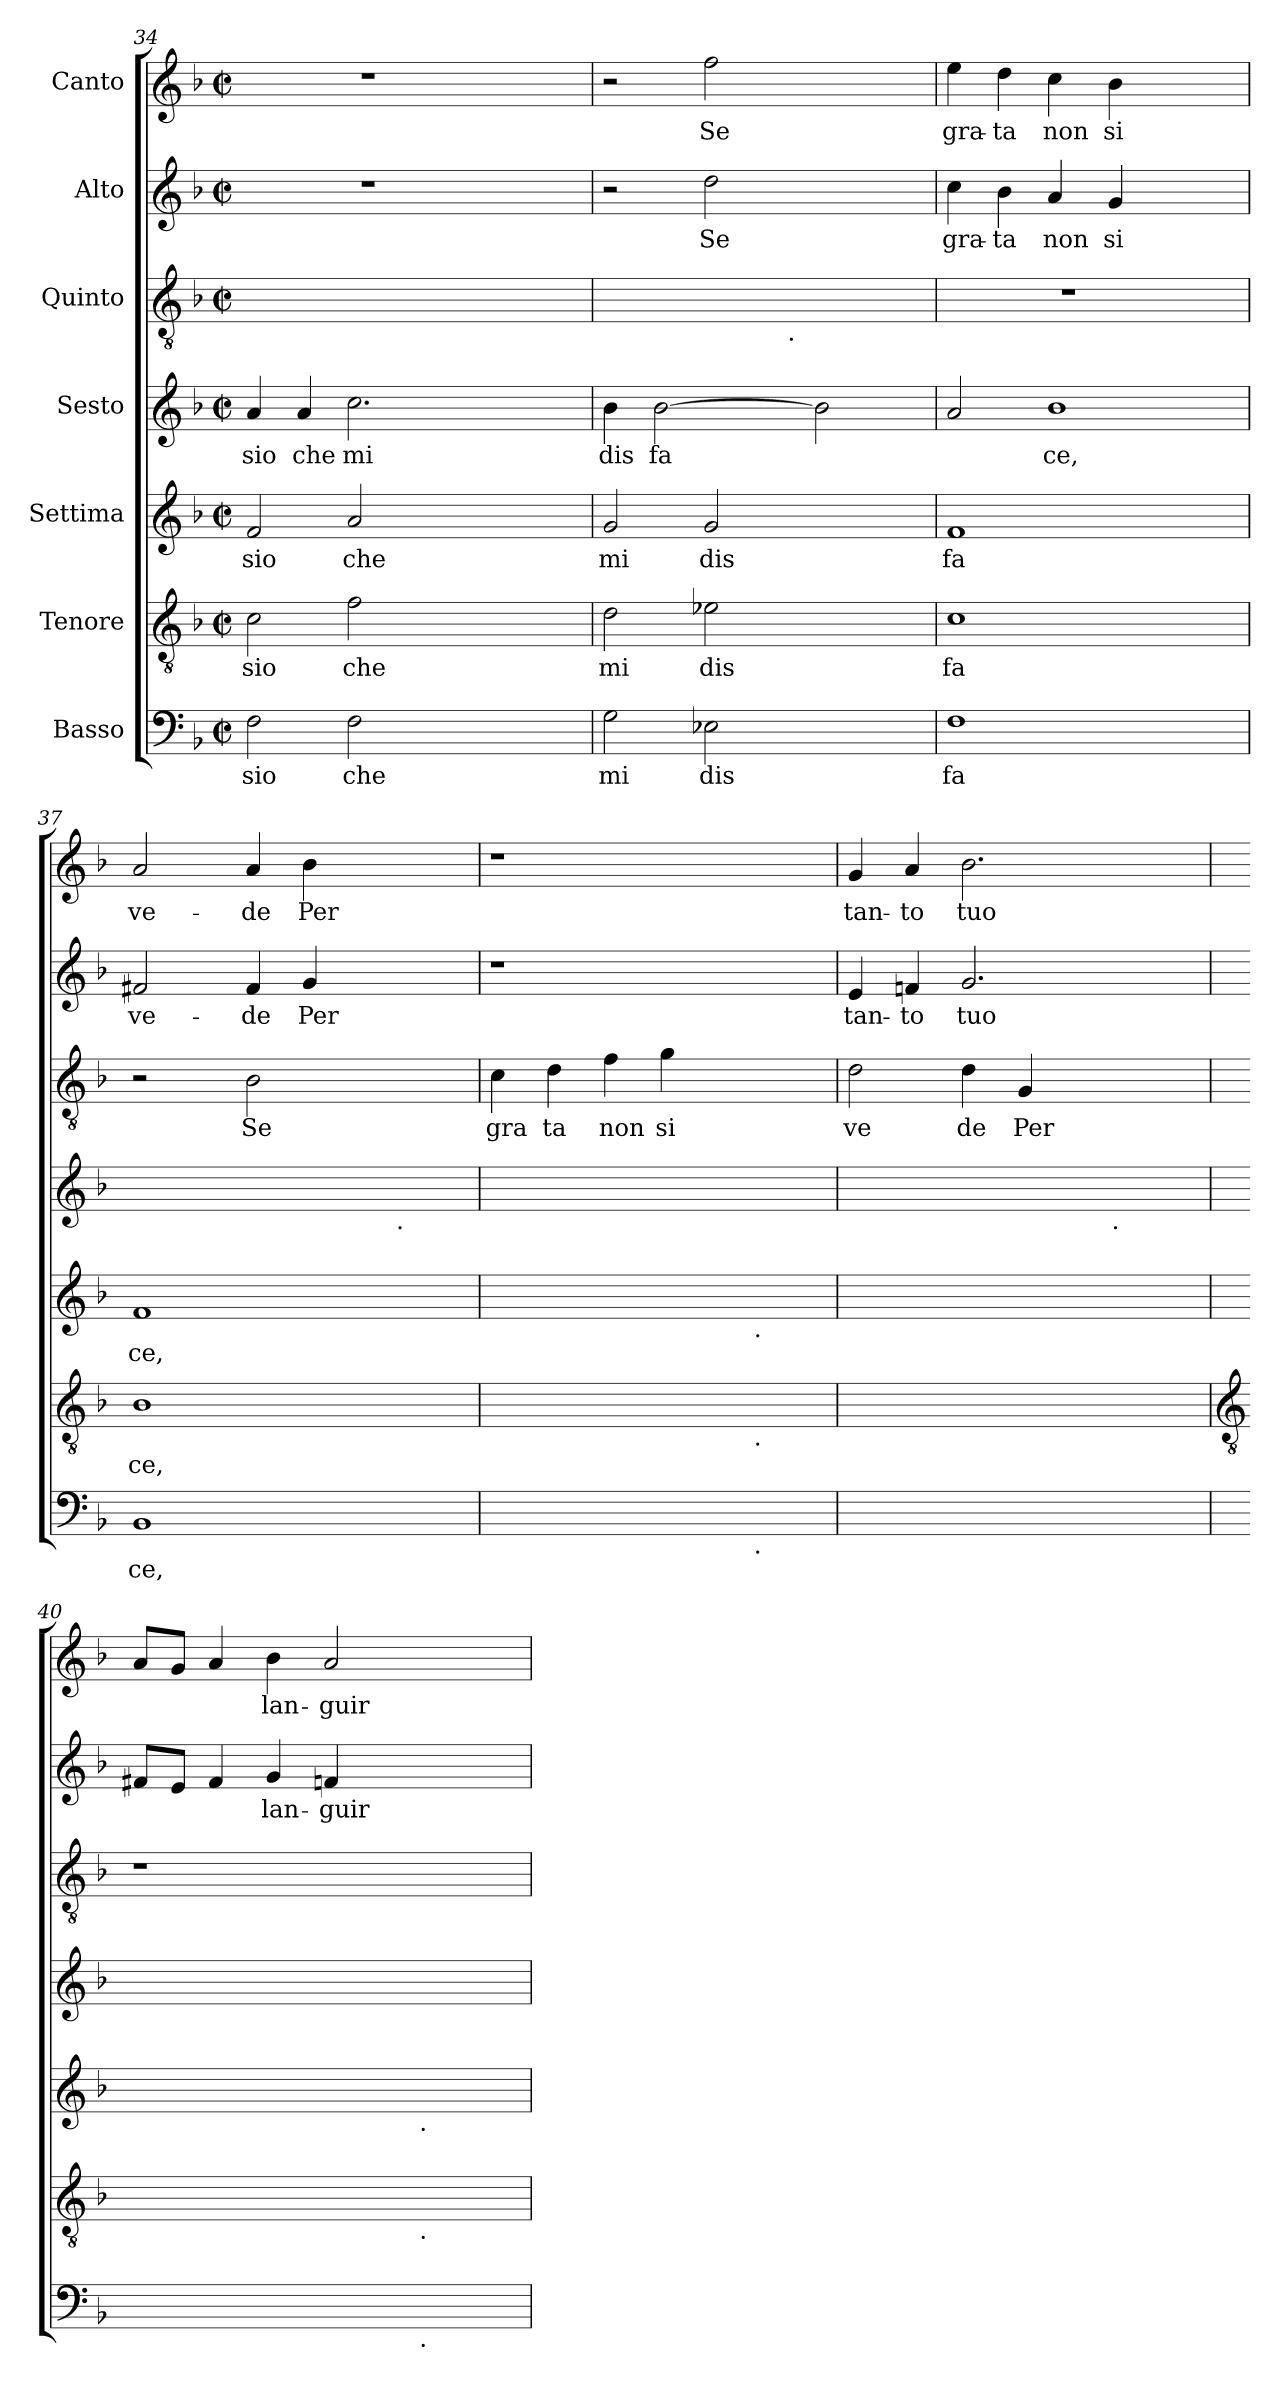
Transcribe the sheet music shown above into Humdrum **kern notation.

**kern	**text	**kern	**text	**kern	**text	**kern	**text	**kern	**text	**kern	**text	**kern	**text
*part7	*part7	*part6	*part6	*part5	*part5	*part4	*part4	*part3	*part3	*part2	*part2	*part1	*part1
*staff7	*staff7	*staff6	*staff6	*staff5	*staff5	*staff4	*staff4	*staff3	*staff3	*staff2	*staff2	*staff1	*staff1
*I"Basso	*	*I"Tenore	*	*I"Settima	*	*I"Sesto	*	*I"Quinto	*	*I"Alto	*	*I"Canto	*
!!LO:LB:g=z
*clefF4	*	*clefGv2	*	*clefG2	*	*clefG2	*	*clefGv2	*	*clefG2	*	*clefG2	*
*k[b-]	*	*k[b-]	*	*k[b-]	*	*k[b-]	*	*k[b-]	*	*k[b-]	*	*k[b-]	*
*F:	*	*F:	*	*F:	*	*F:	*	*F:	*	*F:	*	*F:	*
*M2/2	*	*M2/2	*	*M2/2	*	*M2/2	*	*M2/2	*	*M2/2	*	*M2/2	*
*met(c|)	*	*met(c|)	*	*met(c|)	*	*met(c|)	*	*met(c|)	*	*met(c|)	*	*met(c|)	*
=34B	=34B	=34B	=34B	=34B	=34B	=34B	=34B	=34B	=34B	=34B	=34B	=34B	=34B
!	!LO:LY:b	!	!LO:LY:b	!	!LO:LY:b	!	!LO:LY:b	!	!	!	!	!	!
2F\	sio	2c\	sio	2f/	sio	4a/	sio	4ryy	.	4ryy	.	4ryy	.
!	!	!	!	!	!	!	!LO:LY:b	!	!	!	!	!	!
.	.	.	.	.	.	4a/	che	4ryy	.	4ryy	.	4ryy	.
!	!LO:LY:b	!	!LO:LY:b	!	!LO:LY:b	!	!LO:LY:b	!	!	!	!	!	!
2F\	che	2f\	che	2a/	che	2.cc\	mi	4ryy	.	32ryy	.	32ryy	.
.	.	.	.	.	.	.	.	.	.	1r	.	1r	.
.	.	.	.	.	.	.	.	64ryy	.	.	.	.	.
.	.	.	.	.	.	.	.	4ryy	.	.	.	.	.
2ryy	.	2ryy	.	2ryy	.	.	.	.	.	.	.	.	.
.	.	.	.	.	.	.	.	2ryy	.	.	.	.	.
.	.	.	.	.	.	4ryy	.	.	.	.	.	.	.
32ryy	.	32ryy	.	32ryy	.	32ryy	.	.	.	.	.	.	.
.	.	.	.	.	.	.	.	64ryy	.	.	.	.	.
=36A	=36A	=36A	=36A	=36A	=36A	=36A	=36A	=36A	=36A	=36A	=36A	=36A	=36A
!	!LO:LY:b	!	!LO:LY:b	!	!LO:LY:b	!	!LO:LY:b	!	!	!	!	!	!
2G\	mi	2d\	mi	2g/	mi	4b-\	dis	4ryy	.	2r	.	2r	.
!	!	!	!	!	!	!	!LO:LY:b	!	!	!	!	!	!
.	.	.	.	.	.	[2b-\	fa	4ryy	.	.	.	.	.
!	!LO:LY:b	!	!LO:LY:b	!	!LO:LY:b	!	!	!	!	!	!LO:LY:b	!	!LO:LY:b
2E-X\	dis	2e-X\	dis	2g/	dis	.	.	32ryy	.	2dd\	Se	2ff\	Se
.	.	.	.	.	.	.	.	32ryy	.	.	.	.	.
.	.	.	.	.	.	.	.	32ryy	.	.	.	.	.
.	.	.	.	.	.	.	.	32ryy	.	.	.	.	.
.	.	.	.	.	.	.	.	32ryy	.	.	.	.	.
.	.	.	.	.	.	.	.	32ryy	.	.	.	.	.
!	!	!	!	!	!	!	!	!LO:TX:b:t=.	!	!	!	!	!
.	.	.	.	.	.	.	.	32ryy	.	.	.	.	.
.	.	.	.	.	.	.	.	4ryy	.	.	.	.	.
.	.	.	.	.	.	2b-\]	.	.	.	.	.	.	.
.	.	.	.	.	.	.	.	4ryy	.	.	.	.	.
4ryy	.	4ryy	.	4ryy	.	.	.	.	.	4ryy	.	4ryy	.
.	.	.	.	.	.	.	.	32ryy	.	.	.	.	.
=36B	=36B	=36B	=36B	=36B	=36B	=36B	=36B	=36B	=36B	=36B	=36B	=36B	=36B
!	!LO:LY:b	!	!LO:LY:b	!	!LO:LY:b	!	!	!	!	!	!LO:LY:b	!	!LO:LY:b
1F	fa	1c	fa	1f	fa	2a/	.	4ryy	.	4cc\	gra-	4ee\	gra-
!	!	!	!	!	!	!	!	!	!	!	!LO:LY:b	!	!LO:LY:b
.	.	.	.	.	.	.	.	4ryy	.	4b-\	-ta	4dd\	-ta
!	!	!	!	!	!	!	!LO:LY:b	!	!	!	!LO:LY:b	!	!LO:LY:b
.	.	.	.	.	.	1b-	ce,	32ryy	.	4a/	non	4cc\	non
.	.	.	.	.	.	.	.	1r	.	.	.	.	.
!	!	!	!	!	!	!	!	!	!	!	!LO:LY:b	!	!LO:LY:b
.	.	.	.	.	.	.	.	.	.	4g/	si	4b-\	si
2ryy	.	2ryy	.	2ryy	.	.	.	.	.	2ryy	.	2ryy	.
32ryy	.	32ryy	.	32ryy	.	32ryy	.	.	.	32ryy	.	32ryy	.
=37A	=37A	=37A	=37A	=37A	=37A	=37A	=37A	=37A	=37A	=37A	=37A	=37A	=37A
!	!LO:LY:b	!	!LO:LY:b	!	!LO:LY:b	!	!	!	!	!	!LO:LY:b	!	!LO:LY:b
1BB-	ce,	1B-	ce,	1f	ce,	4ryy	.	2r	.	2f#X/	ve-	2a/	ve-
.	.	.	.	.	.	4ryy	.	.	.	.	.	.	.
!	!	!	!	!	!	!	!	!	!LO:LY:b	!	!LO:LY:b	!	!LO:LY:b
.	.	.	.	.	.	4ryy	.	2B-\	Se	4f#/	-de	4a/	-de
!	!	!	!	!	!	!	!	!	!	!	!LO:LY:b	!	!LO:LY:b
.	.	.	.	.	.	32ryy	.	.	.	4g/	Per	4b-\	Per
.	.	.	.	.	.	32ryy	.	.	.	.	.	.	.
.	.	.	.	.	.	32ryy	.	.	.	.	.	.	.
.	.	.	.	.	.	32ryy	.	.	.	.	.	.	.
.	.	.	.	.	.	32ryy	.	.	.	.	.	.	.
.	.	.	.	.	.	32ryy	.	.	.	.	.	.	.
!	!	!	!	!	!	!LO:TX:b:t=.	!	!	!	!	!	!	!
.	.	.	.	.	.	32ryy	.	.	.	.	.	.	.
.	.	.	.	.	.	4ryy	.	.	.	.	.	.	.
8..ryy	.	8..ryy	.	8..ryy	.	.	.	8..ryy	.	8..ryy	.	8..ryy	.
=38	=38	=38	=38	=38	=38	=38	=38	=38	=38	=38	=38	=38	=38
!	!	!	!	!	!	!	!	!	!LO:LY:b	!	!	!	!
4ryy	.	4ryy	.	4ryy	.	4ryy	.	4c\	gra	1r	.	1r	.
!	!	!	!	!	!	!	!	!	!LO:LY:b	!	!	!	!
4ryy	.	4ryy	.	4ryy	.	4ryy	.	4d\	ta	.	.	.	.
!	!	!	!	!	!	!	!	!	!LO:LY:b	!	!	!	!
4ryy	.	4ryy	.	4ryy	.	4ryy	.	4f\	non	.	.	.	.
!	!	!	!	!	!	!	!	!	!LO:LY:b	!	!	!	!
32ryy	.	32ryy	.	32ryy	.	32ryy	.	4g\	si	.	.	.	.
32ryy	.	32ryy	.	32ryy	.	4..ryy	.	.	.	.	.	.	.
32ryy	.	32ryy	.	32ryy	.	.	.	.	.	.	.	.	.
32ryy	.	32ryy	.	32ryy	.	.	.	.	.	.	.	.	.
32ryy	.	32ryy	.	32ryy	.	.	.	.	.	.	.	.	.
32ryy	.	32ryy	.	32ryy	.	.	.	.	.	.	.	.	.
!	!	!	!	!LO:TX:b:t=.	!	!	!	!	!	!	!	!	!
!	!	!LO:TX:b:t=.	!	!	!	!	!	!	!	!	!	!	!
!LO:TX:b:t=.	!	!	!	!	!	!	!	!	!	!	!	!	!
32ryy	.	32ryy	.	32ryy	.	.	.	.	.	.	.	.	.
4ryy	.	4ryy	.	4ryy	.	.	.	.	.	.	.	.	.
.	.	.	.	.	.	.	.	8..ryy	.	8..ryy	.	8..ryy	.
!!LO:LB:g=z
=39	=39	=39	=39	=39	=39	=39	=39	=39	=39	=39	=39	=39	=39
!	!	!	!	!	!	!	!	!	!LO:LY:b	!	!LO:LY:b	!	!LO:LY:b
4ryy	.	4ryy	.	4ryy	.	4ryy	.	2d\	ve	4e/	tan-	4g/	tan-
!	!	!	!	!	!	!	!	!	!	!	!LO:LY:b	!	!LO:LY:b
4ryy	.	4ryy	.	4ryy	.	4ryy	.	.	.	4fn/	-to	4a/	-to
!	!	!	!	!	!	!	!	!	!LO:LY:b	!	!LO:LY:b	!	!LO:LY:b
4ryy	.	4ryy	.	4ryy	.	4ryy	.	4d\	de	2.g/	tuo	2.b-\	tuo
!	!	!	!	!	!	!	!	!	!LO:LY:b	!	!	!	!
32ryy	.	32ryy	.	32ryy	.	32ryy	.	4G/	Per	.	.	.	.
4...ryy	.	4...ryy	.	4...ryy	.	32ryy	.	.	.	.	.	.	.
.	.	.	.	.	.	32ryy	.	.	.	.	.	.	.
.	.	.	.	.	.	32ryy	.	.	.	.	.	.	.
.	.	.	.	.	.	32ryy	.	.	.	.	.	.	.
.	.	.	.	.	.	32ryy	.	.	.	.	.	.	.
!	!	!	!	!	!	!LO:TX:b:t=.	!	!	!	!	!	!	!
.	.	.	.	.	.	32ryy	.	.	.	.	.	.	.
.	.	.	.	.	.	4ryy	.	.	.	.	.	.	.
.	.	.	.	.	.	.	.	4ryy	.	.	.	.	.
.	.	.	.	.	.	32ryy	.	.	.	.	.	.	.
!!LO:LB:g=z
=40	=40	=40	=40	=40	=40	=40	=40	=40	=40	=40	=40	=40	=40
*	*	*clefGv2	*	*	*	*	*	*	*	*	*	*	*
4ryy	.	4ryy	.	4ryy	.	4ryy	.	1r	.	8f#X/L	.	8a/L	.
.	.	.	.	.	.	.	.	.	.	8e/J	.	8g/J	.
4ryy	.	4ryy	.	4ryy	.	4ryy	.	.	.	4f#/	.	4a/	.
!	!	!	!	!	!	!	!	!	!	!	!LO:LY:b	!	!LO:LY:b
4ryy	.	4ryy	.	4ryy	.	4ryy	.	.	.	4g/	lan-	4b-\	lan-
!	!	!	!	!	!	!	!	!	!	!	!LO:LY:b	!	!LO:LY:b
32ryy	.	32ryy	.	32ryy	.	32ryy	.	.	.	4fn/	-guir	2a/	-guir
32ryy	.	32ryy	.	32ryy	.	4ryy	.	.	.	.	.	.	.
32ryy	.	32ryy	.	32ryy	.	.	.	.	.	.	.	.	.
32ryy	.	32ryy	.	32ryy	.	.	.	.	.	.	.	.	.
32ryy	.	32ryy	.	32ryy	.	.	.	.	.	.	.	.	.
32ryy	.	32ryy	.	32ryy	.	.	.	.	.	.	.	.	.
!	!	!	!	!LO:TX:b:t=.	!	!	!	!	!	!	!	!	!
!	!	!LO:TX:b:t=.	!	!	!	!	!	!	!	!	!	!	!
!LO:TX:b:t=.	!	!	!	!	!	!	!	!	!	!	!	!	!
32ryy	.	32ryy	.	32ryy	.	.	.	.	.	.	.	.	.
4ryy	.	4ryy	.	4ryy	.	.	.	.	.	.	.	.	.
.	.	.	.	.	.	.	.	4ryy	.	4ryy	.	.	.
.	.	.	.	.	.	8..ryy	.	.	.	.	.	.	.
32ryy	.	32ryy	.	32ryy	.	.	.	.	.	.	.	.	.
=	=	=	=	=	=	=	=	=	=	=	=	=	=
*-	*-	*-	*-	*-	*-	*-	*-	*-	*-	*-	*-	*-	*-
